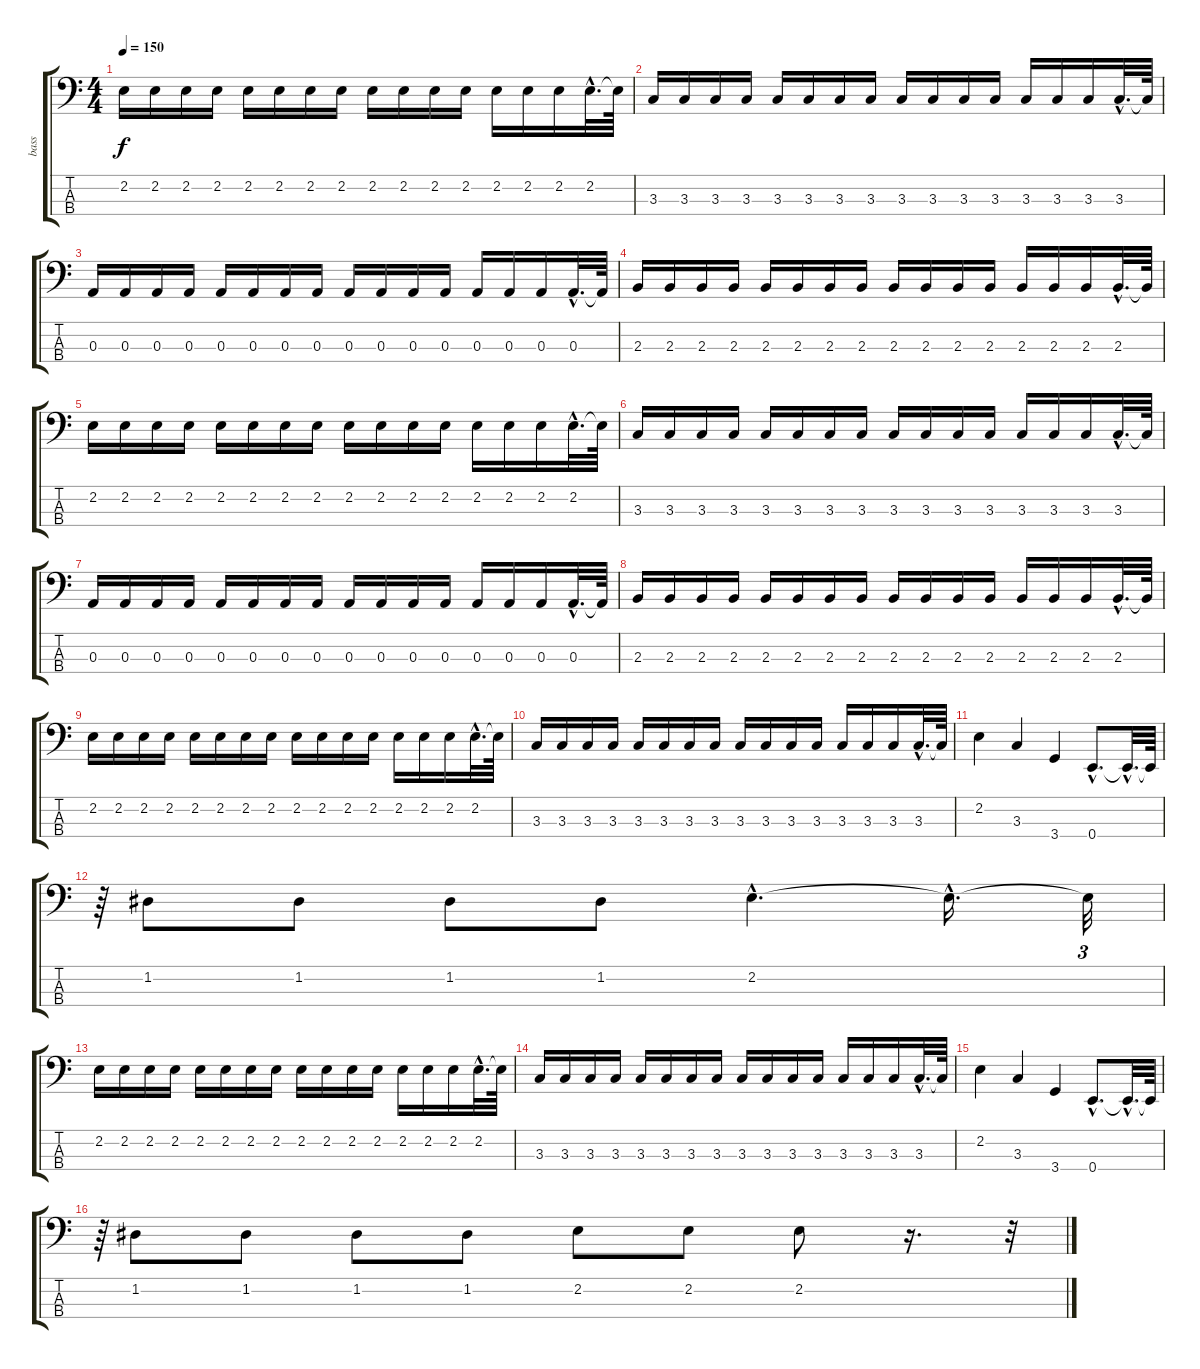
\track ("bass" "bass") {instrument electricbassfinger}
\staff {score tabs}
\tuning (G2 D2 A1 E1) {hide}
\ts (4 4)
\tempo 150
\clef f4
\ks c
2.2.16{dy f} 2.2.16 2.2.16 2.2.16 2.2.16 2.2.16 2.2.16 2.2.16 2.2.16 2.2.16 2.2.16 2.2.16 2.2.16 2.2.16 2.2.16 2.2{hac}.32{d} 2.2{t}.64 |
3.3.16 3.3.16 3.3.16 3.3.16 3.3.16 3.3.16 3.3.16 3.3.16 3.3.16 3.3.16 3.3.16 3.3.16 3.3.16 3.3.16 3.3.16 3.3{hac}.32{d} 3.3{t}.64 |
0.3.16 0.3.16 0.3.16 0.3.16 0.3.16 0.3.16 0.3.16 0.3.16 0.3.16 0.3.16 0.3.16 0.3.16 0.3.16 0.3.16 0.3.16 0.3{hac}.32{d} 0.3{t}.64 |
2.3.16 2.3.16 2.3.16 2.3.16 2.3.16 2.3.16 2.3.16 2.3.16 2.3.16 2.3.16 2.3.16 2.3.16 2.3.16 2.3.16 2.3.16 2.3{hac}.32{d} 2.3{t}.64 |
2.2.16 2.2.16 2.2.16 2.2.16 2.2.16 2.2.16 2.2.16 2.2.16 2.2.16 2.2.16 2.2.16 2.2.16 2.2.16 2.2.16 2.2.16 2.2{hac}.32{d} 2.2{t}.64 |
3.3.16 3.3.16 3.3.16 3.3.16 3.3.16 3.3.16 3.3.16 3.3.16 3.3.16 3.3.16 3.3.16 3.3.16 3.3.16 3.3.16 3.3.16 3.3{hac}.32{d} 3.3{t}.64 |
0.3.16 0.3.16 0.3.16 0.3.16 0.3.16 0.3.16 0.3.16 0.3.16 0.3.16 0.3.16 0.3.16 0.3.16 0.3.16 0.3.16 0.3.16 0.3{hac}.32{d} 0.3{t}.64 |
2.3.16 2.3.16 2.3.16 2.3.16 2.3.16 2.3.16 2.3.16 2.3.16 2.3.16 2.3.16 2.3.16 2.3.16 2.3.16 2.3.16 2.3.16 2.3{hac}.32{d} 2.3{t}.64 |
2.2.16 2.2.16 2.2.16 2.2.16 2.2.16 2.2.16 2.2.16 2.2.16 2.2.16 2.2.16 2.2.16 2.2.16 2.2.16 2.2.16 2.2.16 2.2{hac}.32{d} 2.2{t}.64 |
3.3.16 3.3.16 3.3.16 3.3.16 3.3.16 3.3.16 3.3.16 3.3.16 3.3.16 3.3.16 3.3.16 3.3.16 3.3.16 3.3.16 3.3.16 3.3{hac}.32{d} 3.3{t}.64 |
2.2.4 3.3.4 3.4.4 0.4{hac}.8{d} 0.4{hac t}.32{d} 0.4{t}.64 |
r.64{tu (3 2)} 1.2.8 1.2.8 1.2.8 1.2.8 2.2{hac}.4{d} 2.2{hac t}.16{d} 2.2{t}.32{tu (3 2)} |
2.2.16 2.2.16 2.2.16 2.2.16 2.2.16 2.2.16 2.2.16 2.2.16 2.2.16 2.2.16 2.2.16 2.2.16 2.2.16 2.2.16 2.2.16 2.2{hac}.32{d} 2.2{t}.64 |
3.3.16 3.3.16 3.3.16 3.3.16 3.3.16 3.3.16 3.3.16 3.3.16 3.3.16 3.3.16 3.3.16 3.3.16 3.3.16 3.3.16 3.3.16 3.3{hac}.32{d} 3.3{t}.64 |
2.2.4 3.3.4 3.4.4 0.4{hac}.8{d} 0.4{hac t}.32{d} 0.4{t}.64 |
r.64{tu (3 2)} 1.2.8 1.2.8 1.2.8 1.2.8 2.2.8 2.2.8 2.2.8 r.16{d} r.32{tu (3 2)}
